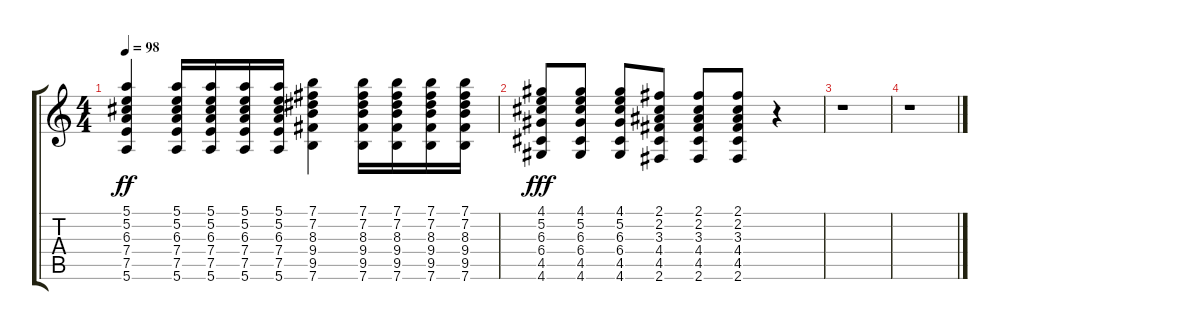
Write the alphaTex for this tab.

\track "" {instrument overdrivenguitar}
\staff {score tabs}
\tuning (E4 B3 G3 D3 A2 E2) {hide}
\ts (4 4)
\tempo 98
\clef g2
\ks c
(5.1 5.2 6.3 7.4 7.5 5.6).4{dy ff} (5.1 5.2 6.3 7.4 7.5 5.6).16 (5.1 5.2 6.3 7.4 7.5 5.6).16 (5.1 5.2 6.3 7.4 7.5 5.6).16 (5.1 5.2 6.3 7.4 7.5 5.6).16 (7.1 7.2 8.3 9.4 9.5 7.6).4 (7.1 7.2 8.3 9.4 9.5 7.6).16 (7.1 7.2 8.3 9.4 9.5 7.6).16 (7.1 7.2 8.3 9.4 9.5 7.6).16 (7.1 7.2 8.3 9.4 9.5 7.6).16 |
(4.1 5.2 6.3 6.4 4.5 4.6).8{dy fff} (4.1 5.2 6.3 6.4 4.5 4.6).8 (4.1 5.2 6.3 6.4 4.5 4.6).8 (2.1 2.2 3.3 4.4 4.5 2.6).8 (2.1 2.2 3.3 4.4 4.5 2.6).8 (2.1 2.2 3.3 4.4 4.5 2.6).8 r.4 |
r.1 |
r.1
